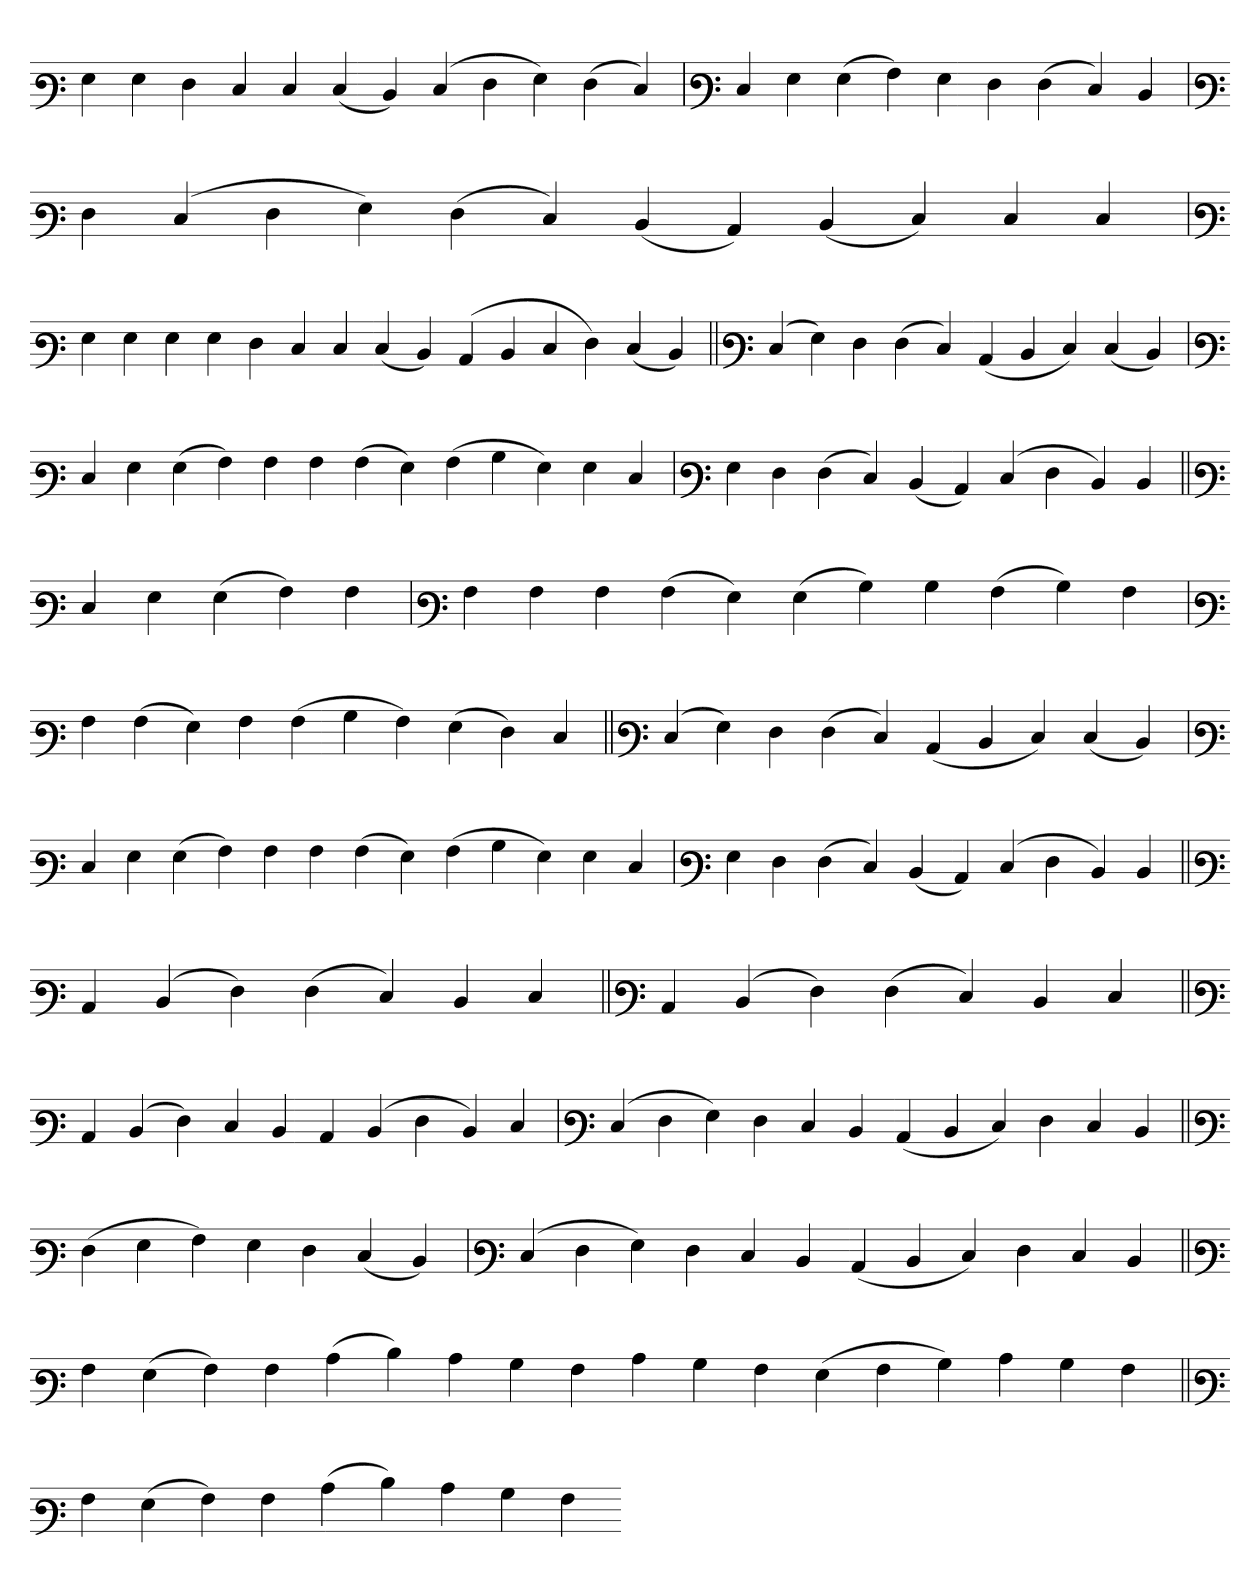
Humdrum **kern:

**kern
*part1
*staff1
*clefF3
=
4G
4G
4F
4E
4E
(4E
4D)
(4E
4F
4G)
(4F
4E)
=
*clefF3
4E
4G
(4G
4A)
4G
4F
(4F
4E)
4D
=`
*clefF3
4F
(4E
4F
4G)
(4F
4E)
(4D
4C)
(4D
4E)
4E
4E
=
*clefF3
4G
4G
4G
4G
4F
4E
4E
(4E
4D)
(4C
4D
4E
4F)
(4E
4D)
=||
*clefF3
(4E
4G)
4F
(4F
4E)
(4C
4D
4E)
(4E
4D)
=`
*clefF3
4E
4G
(4G
4A)
4A
4A
(4A
4G)
(4A
4B
4G)
4G
4E
='
*clefF3
4G
4F
(4F
4E)
(4D
4C)
(4E
4F
4D)
4D
=||
*clefF3
4E
4G
(4G
4A)
4A
=`
*clefF3
4A
4A
4A
(4A
4G)
(4G
4B)
4B
(4A
4B)
4A
='
*clefF3
4A
(4A
4G)
4A
(4A
4B
4A)
(4G
4F)
4E
=||
*clefF3
(4E
4G)
4F
(4F
4E)
(4C
4D
4E)
(4E
4D)
=`
*clefF3
4E
4G
(4G
4A)
4A
4A
(4A
4G)
(4A
4B
4G)
4G
4E
='
*clefF3
4G
4F
(4F
4E)
(4D
4C)
(4E
4F
4D)
4D
=||
*clefF3
4C
(4D
4F)
(4F
4E)
4D
4E
=||
*clefF3
4C
(4D
4F)
(4F
4E)
4D
4E
=||
*clefF3
4C
(4D
4F)
4E
4D
4C
(4D
4F
4D)
4E
=`
*clefF3
(4E
4F
4G)
4F
4E
4D
(4C
4D
4E)
4F
4E
4D
=||
*clefF3
(4F
4G
4A)
4G
4F
(4E
4D)
=`
*clefF3
(4E
4F
4G)
4F
4E
4D
(4C
4D
4E)
4F
4E
4D
=||
*clefF3
4A
(4G
4A)
4A
(4c
4d)
4c
4B
4A
4c
4B
4A
(4G
4A
4B)
4c
4B
4A
=||
*clefF3
4A
(4G
4A)
4A
(4c
4d)
4c
4B
4A
=-
*-
